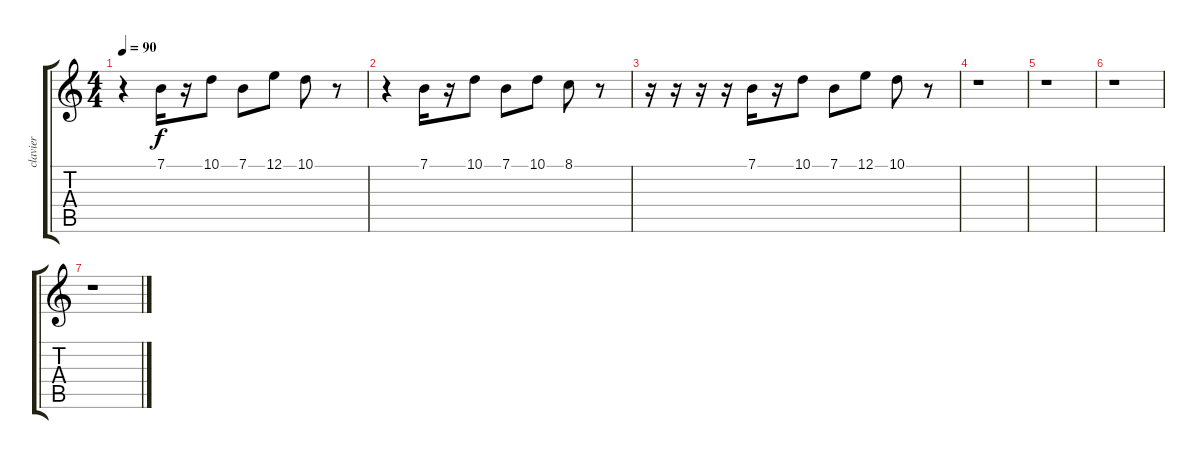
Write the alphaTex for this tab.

\track ("clavier" "clavier") {instrument lead2sawtooth}
\staff {score tabs}
\tuning (E4 B3 G3 D3 A2 E2) {hide}
\ts (4 4)
\tempo 90
\clef g2
\ks c
r.4{dy f} 7.1.16 r.16 10.1.8 7.1.8 12.1.8 10.1.8 r.8 |
r.4 7.1.16 r.16 10.1.8 7.1.8 10.1.8 8.1.8 r.8 |
r.16 r.16 r.16 r.16 7.1.16 r.16 10.1.8 7.1.8 12.1.8 10.1.8 r.8 |
r.1 |
r.1 |
r.1 |
r.1
